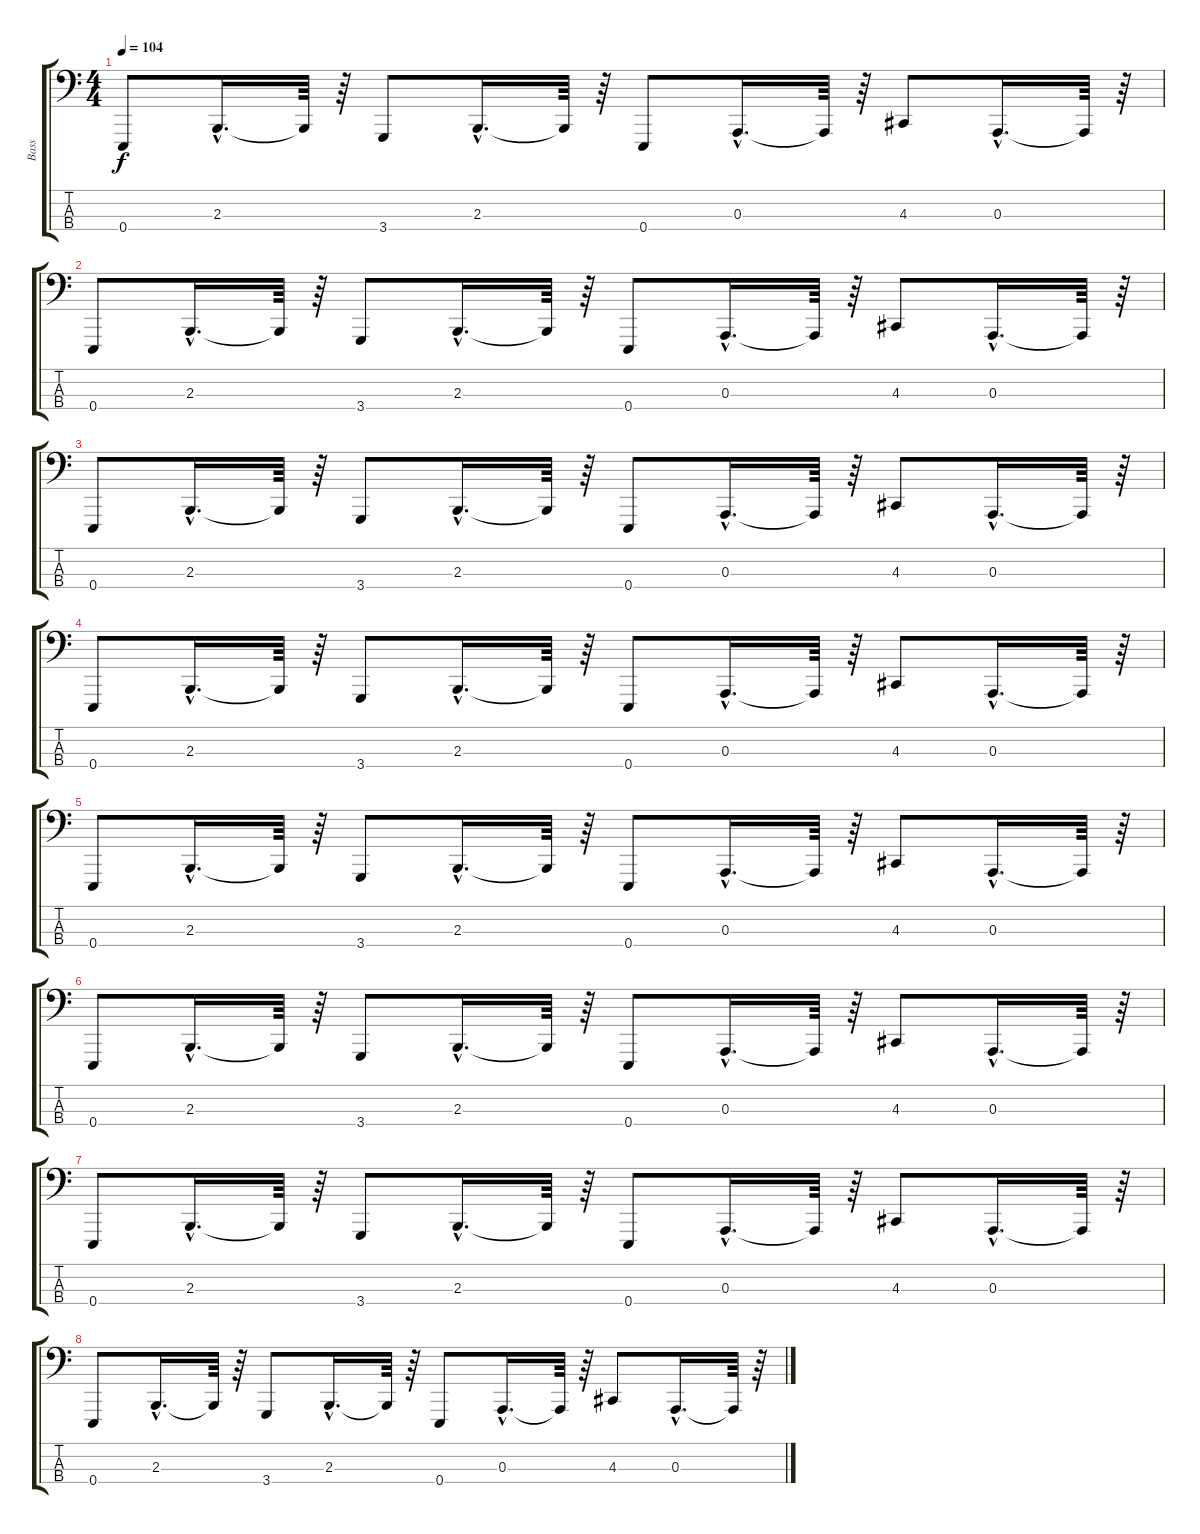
\track ("Bass" "Bass") {instrument electricpiano1}
\staff {score tabs}
\tuning (G2 D2 A1 E1) {hide}
\ts (4 4)
\tempo 104
\clef f4
\ks c
0.4.8{dy f} 2.3{hac}.16{d} 2.3{t}.64 r.64 3.4.8 2.3{hac}.16{d} 2.3{t}.64 r.64 0.4.8 0.3{hac}.16{d} 0.3{t}.64 r.64 4.3.8 0.3{hac}.16{d} 0.3{t}.64 r.64 |
0.4.8 2.3{hac}.16{d} 2.3{t}.64 r.64 3.4.8 2.3{hac}.16{d} 2.3{t}.64 r.64 0.4.8 0.3{hac}.16{d} 0.3{t}.64 r.64 4.3.8 0.3{hac}.16{d} 0.3{t}.64 r.64 |
0.4.8 2.3{hac}.16{d} 2.3{t}.64 r.64 3.4.8 2.3{hac}.16{d} 2.3{t}.64 r.64 0.4.8 0.3{hac}.16{d} 0.3{t}.64 r.64 4.3.8 0.3{hac}.16{d} 0.3{t}.64 r.64 |
0.4.8 2.3{hac}.16{d} 2.3{t}.64 r.64 3.4.8 2.3{hac}.16{d} 2.3{t}.64 r.64 0.4.8 0.3{hac}.16{d} 0.3{t}.64 r.64 4.3.8 0.3{hac}.16{d} 0.3{t}.64 r.64 |
0.4.8 2.3{hac}.16{d} 2.3{t}.64 r.64 3.4.8 2.3{hac}.16{d} 2.3{t}.64 r.64 0.4.8 0.3{hac}.16{d} 0.3{t}.64 r.64 4.3.8 0.3{hac}.16{d} 0.3{t}.64 r.64 |
0.4.8 2.3{hac}.16{d} 2.3{t}.64 r.64 3.4.8 2.3{hac}.16{d} 2.3{t}.64 r.64 0.4.8 0.3{hac}.16{d} 0.3{t}.64 r.64 4.3.8 0.3{hac}.16{d} 0.3{t}.64 r.64 |
0.4.8 2.3{hac}.16{d} 2.3{t}.64 r.64 3.4.8 2.3{hac}.16{d} 2.3{t}.64 r.64 0.4.8 0.3{hac}.16{d} 0.3{t}.64 r.64 4.3.8 0.3{hac}.16{d} 0.3{t}.64 r.64 |
0.4.8 2.3{hac}.16{d} 2.3{t}.64 r.64 3.4.8 2.3{hac}.16{d} 2.3{t}.64 r.64 0.4.8 0.3{hac}.16{d} 0.3{t}.64 r.64 4.3.8 0.3{hac}.16{d} 0.3{t}.64 r.64
